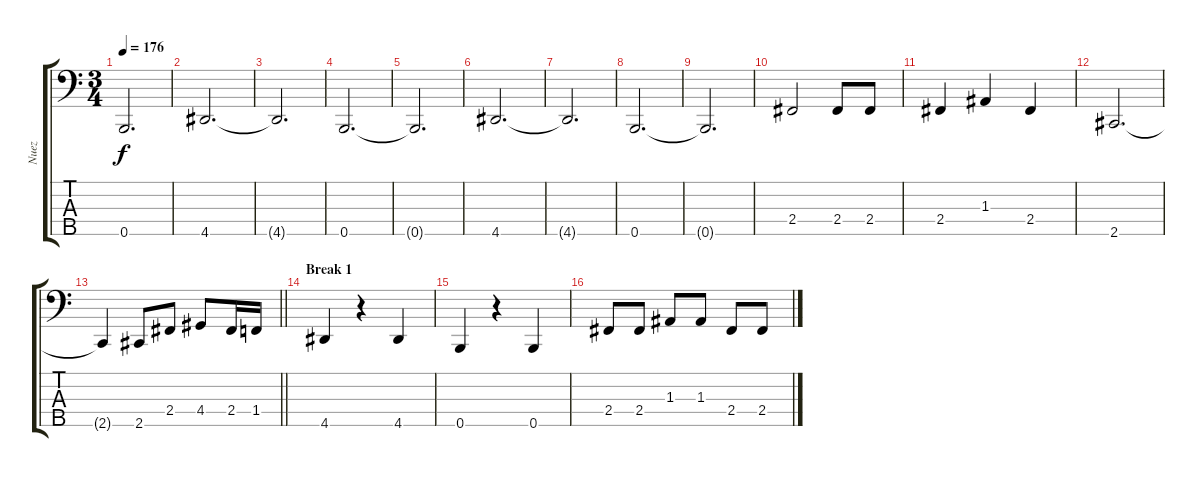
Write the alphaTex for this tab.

\track ("Nuez" "Nuez") {instrument electricbassfinger}
\staff {score tabs}
\tuning (G2 D2 A1 E1 B0) {hide}
\ts (3 4)
\tempo 176
\clef f4
\ks c
0.5{t}.2{d dy f} |
4.5.2{d} |
4.5{t}.2{d} |
0.5.2{d} |
0.5{t}.2{d} |
4.5.2{d} |
4.5{t}.2{d} |
0.5.2{d} |
0.5{t}.2{d} |
2.4.2 2.4.8 2.4.8 |
2.4.4 1.3.4 2.4.4 |
2.5.2{d} |
\barLineRight lightlight
2.5{t}.4 2.5.8 2.4.8 4.4.8 2.4.16 1.4.16 |
\section ("" "Break 1")
4.5.4 r.4 4.5.4 |
0.5.4 r.4 0.5.4 |
2.4.8 2.4.8 1.3.8 1.3.8 2.4.8 2.4.8
